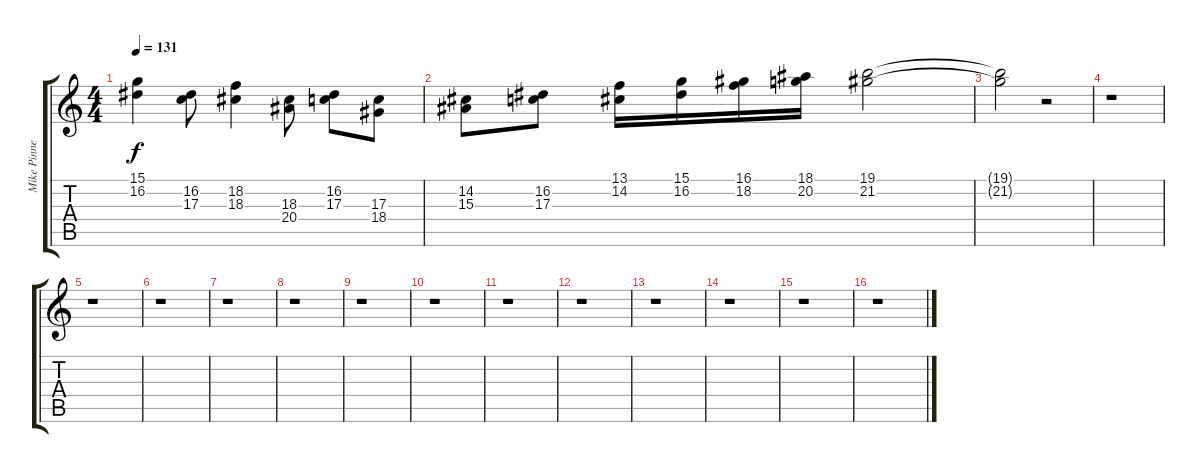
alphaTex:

\track ("Mike Pinnella (Strings)" "Mike Pinne") {instrument stringensemble1}
\staff {score tabs}
\tuning (E4 B3 G3 D3 A2 E2) {hide}
\ts (4 4)
\tempo 131
\clef g2
\ks c
(15.1 16.2).4{dy f} (16.2 17.3).8 (18.2 18.3).4 (18.3 20.4).8 (16.2 17.3).8 (17.3 18.4).8 |
(14.2 15.3).8 (16.2 17.3).8 (13.1 14.2).16 (15.1 16.2).16 (16.1 18.2).16 (18.1 20.2).16 (19.1 21.2).2 |
(19.1{t} 21.2{t}).2 r.2 |
r.1 |
r.1 |
r.1 |
r.1 |
r.1 |
r.1 |
r.1 |
r.1 |
r.1 |
r.1 |
r.1 |
r.1 |
r.1
